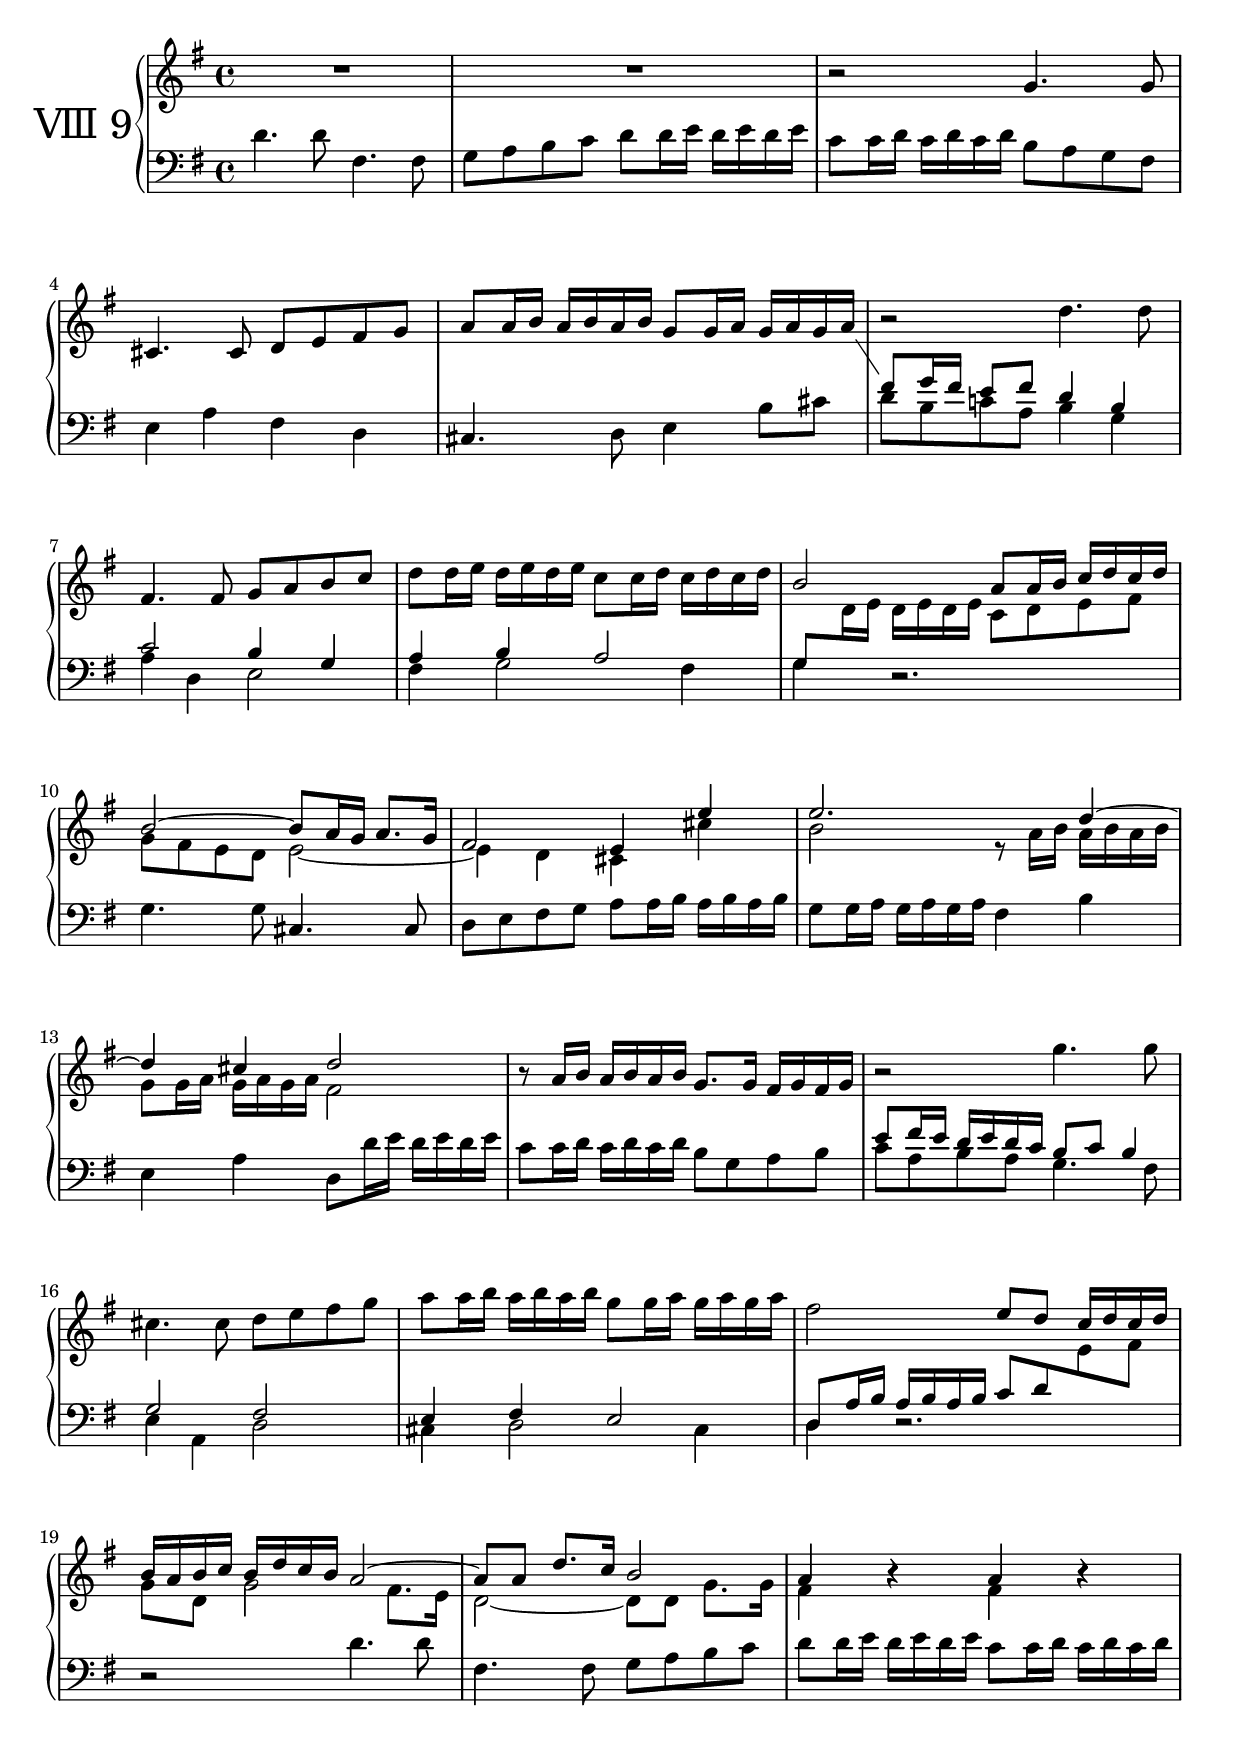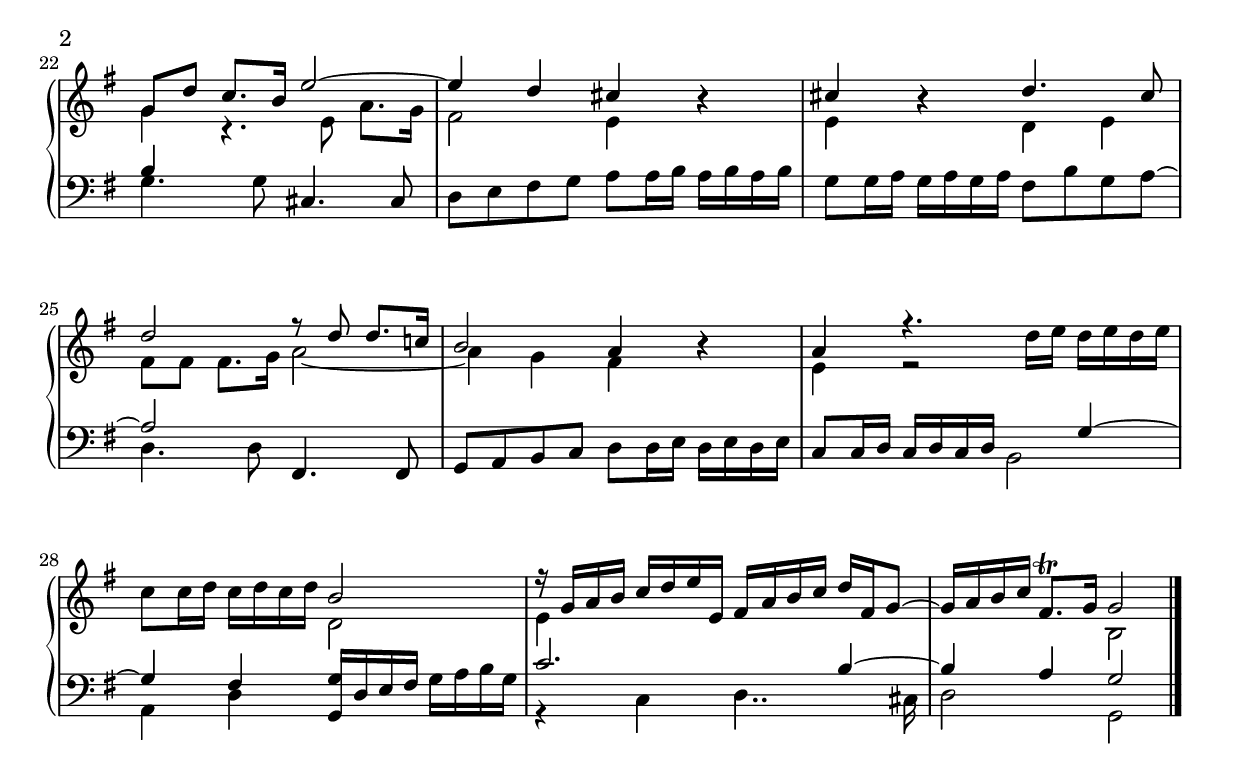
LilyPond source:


soprix = \relative c''
{
	\key g \major
	s1 |
	s1 |
	s1 |
	s1 |
	s1 |
	\oneVoice r2 d4. d8 |
	fis,4. fis8 g a b c |
	d d16 e d e d e c8 c16 d c d c d |
	\voiceOne b2 a8 a16 b c d c d |
	b2 ~ b8 a16 g a8. g16 |
	fis2 e4 e' |
	e2. d4 ~ |
	d cis d2 |
	s1 |
	\oneVoice r2 g4. g8 |
	cis,4. cis8 d e fis g |
	a8 a16 b a b a b g8 g16 a g a g a |
	fis2 \voiceOne e8 d c16 d c d |
	b a b c b d c b a2 ~ |
	a8 a d8. c16 b2 |
	a4 r a r |
	g8 d' c8. b16 e2 ~ |
	e4  d cis r |
	cis r d4. cis8 |
	d2 r8 d d8. c16 |
	b2 a4 r |
	a r4. \oneVoice d16 e d e d e |
	c8 c16 d c d c d \voiceOne b2 |
	r16 g a b c d e e, fis a b c d fis, g8 ~ |
	g16 a b c fis,8.\trill g16 g2 |
	\bar "|."
}

altoix = \relative c''
{
	\showStaffSwitch
	\oneVoice
	R1 |
	R1 |
	r2 g4. g8 |
	cis,4. cis8 d e fis g |
	a8 a16 b a b a b g8 g16 a g a g a |
	\change Staff="down" \voiceOne fis8 g16 fis e8 fis d4 b |
	c2 b4 g |
	a b a2 |
	\hideStaffSwitch
	g8 \change Staff="up" \voiceTwo d'16 e d e d e c8 d e fis |
	g fis e d e2 ~ |
	e4 d cis cis' |
	b2 r8 a16 b a b a b |
	g8 g16 a g a g a fis2 |
	\oneVoice r8 a16 b a b a b g8. g16 fis g fis g |
	\change Staff="down" \voiceOne e8 fis16 e d e d c b8 c b4 |
	g2 fis |
	e4 fis e2 |
	d8 a'16 b a b a b c8 d \change Staff="up" \voiceTwo e fis |
	g d g2 fis8. e16 |
	d2 ~ d8 d g8. g16 |
	fis4 r fis r |
	g4 r4. e8 a8. g16 |
	fis2 e4 r|
	e r d e |
	fis8 fis fis8. g16 a2 ~ |
	a4 g fis r |
	e r2 \change Staff="down" \voiceOne g,4 ~  |
	g fis \change Staff="up" \voiceTwo d'2 |
	e4 s2. |
	s2 b |
}

bassix = \relative c'
{
	\clef bass
	\key g \major
	d4. d8 fis,4. fis8 |
	g8 a b c d d16 e d e d e |
	c8 c16 d c d c d b8 a g fis |
	e4 a fis d |
	cis4. d8 e4 b'8 cis |
	\voiceTwo d b c a b4 g |
	a d, e2 |
	fis4 g2 fis4 |
	g4 \oneVoice r2. |
	g4. g8 cis,4. cis8 |
	d e fis g a8 a16 b a b a b |
	g8 g16 a g a g a fis4 b |
	e, a d,8 d'16 e d e d e |
	c8 c16 d c d c d b8 g a b |
	\voiceTwo c a b a g4. fis8 |
	e4 a, d2 |
	cis4 d2 cis4 |
	d4 \oneVoice r2. |
	r2 d'4. d8 |
	fis,4. fis8 g a b c |
	d d16 e d e d e c8 c16 d c d c d |
	<< {b4 s4 } \\ {g4. g8} >> cis,4. cis8 |
	d8 e fis g a a16 b a b a b |
	g8 g16 a g a g a  
	<< { s4. \tweak Stem.length #8 \tweak Stem.transparent ##t a8 ~  a2 } \\ { fis8 b g a8 d,4. d8 } >> fis,4. fis8 |
	g8 a b c d8 d16 e d e d e |
	c8 c16 d c d c d \voiceTwo b2 |
	a4 d \oneVoice <g, g'>16 d' e fis g a b g |
	<< {c2. b4 ~ b a g2 } \\ {r4 c, d4.. cis16 d2 g, } >> 

}

\include "merge.ly"
\score
{
	\new PianoStaff <<
		\accidentalStyle "piano"

		\set PianoStaff.instrumentName = # "Ⅷ 9"
		\new Staff = "up" << { \soprix } \\ {\altoix} >>
		\new Staff = "down" << {\bassix} >>
	>>
	\layout 
	{
		\context { \PianoStaff \override InstrumentName #'font-size = #5  }
		\context { \Staff \consists #merge-rests-engraver }
		\context { \Staff \consists #merge-mmrests-engraver }
		\context 
		{
			%\Score
			%\override SpacingSpanner.common-shortest-duration = #(ly:make-moment 1/8)
		}
	}
	\midi {\tempo 4=100}
}	
